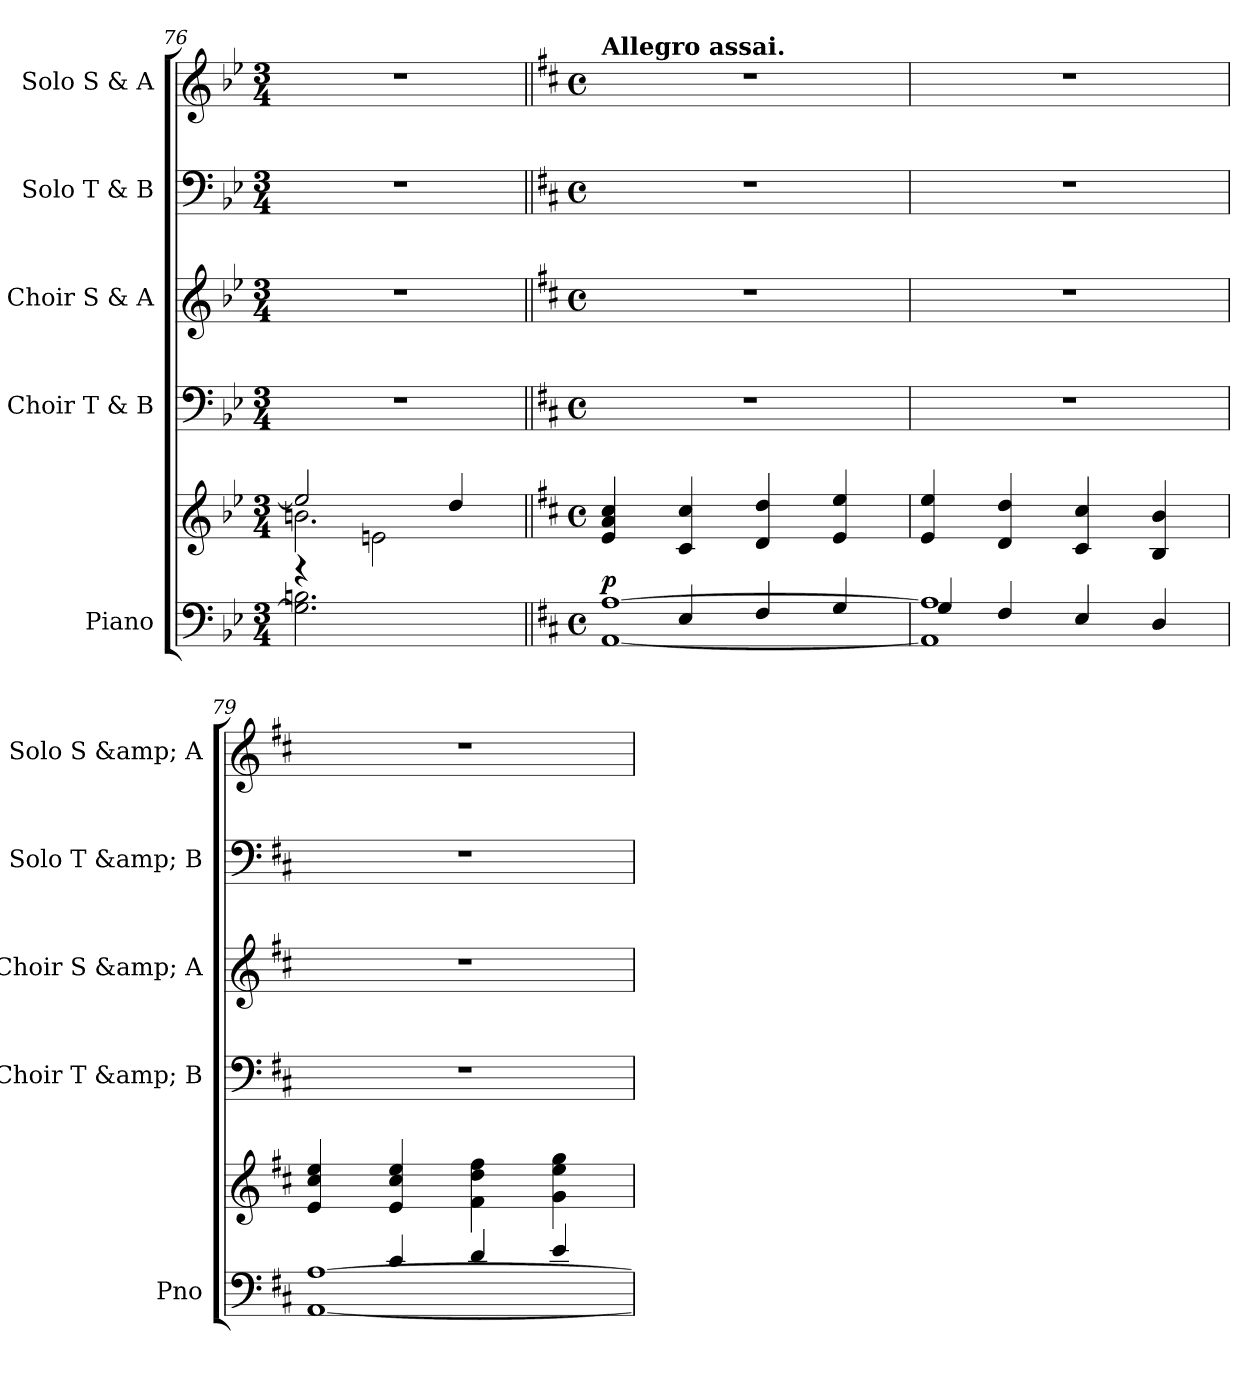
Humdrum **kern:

**kern	**kern	**dynam	**kern	**kern	**kern	**kern
*part5	*part5	*part5	*part4	*part3	*part2	*part1
*staff6	*staff5	*staff5/6	*staff4	*staff3	*staff2	*staff1
*I"Piano	*	*	*I"Choir T &amp; B	*I"Choir S &amp; A	*I"Solo T &amp; B	*I"Solo S &amp; A
*I'Pno	*	*	*I'Choir T &amp; B	*I'Choir S &amp; A	*I'Solo T &amp; B	*I'Solo S &amp; A
*clefF4	*clefG2	*	*clefF4	*clefG2	*clefF4	*clefG2
*k[b-e-]	*k[b-e-]	*	*k[b-e-]	*k[b-e-]	*k[b-e-]	*k[b-e-]
*M3/4	*M3/4	*	*M3/4	*M3/4	*M3/4	*M3/4
=76	=76	=76	=76	=76	=76	=76
*	*^	*	*	*	*	*
*	*	*^	*	*	*	*	*
2.G#\] 2.Bn\	2ee/]	2.bn\	4rF	.	2.r	2.r	2.r	2.r
.	.	.	2en\	.	.	.	.	.
.	4dd/	.	.	.	.	.	.	.
*	*v	*v	*v	*	*	*	*	*
!!LO:PB:g=z
=77||	=77||	=77||	=77||	=77||	=77||	=77||
*k[f#c#]	*k[f#c#]	*	*k[f#c#]	*k[f#c#]	*k[f#c#]	*k[f#c#]
*M4/4	*M4/4	*	*M4/4	*M4/4	*M4/4	*M4/4
*met(c)	*met(c)	*	*met(c)	*met(c)	*met(c)	*met(c)
*^	*	*	*	*	*	*
!	!	!	!	!	!	!	!LO:TX:a:B:t=Allegro assai.
!	!	!	!LO:DY:a=2	!	!	!	!
[1AA [1A	4ryy	4e/ 4a/ 4cc#/	p	1r	1r	1r	1r
.	4E/	4c#/ 4cc#/	.	.	.	.	.
.	4F#/	4d/ 4dd/	.	.	.	.	.
.	4G/	4e/ 4ee/	.	.	.	.	.
=78	=78	=78	=78	=78	=78	=78	=78
1AA] 1A]	4G/	4e/ 4ee/	.	1r	1r	1r	1r
.	4F#/	4d/ 4dd/	.	.	.	.	.
.	4E/	4c#/ 4cc#/	.	.	.	.	.
.	4D/	4B/ 4b/	.	.	.	.	.
=79	=79	=79	=79	=79	=79	=79	=79
4ryy	[1AA [1A	4e/ 4cc#/ 4ee/	.	1r	1r	1r	1r
4c#/	.	4e/ 4cc#/ 4ee/	.	.	.	.	.
4d/	.	4f#\ 4dd\ 4ff#\	.	.	.	.	.
4e/	.	4g\ 4ee\ 4gg\	.	.	.	.	.
*v	*v	*	*	*	*	*	*
=	=	=	=	=	=	=
*-	*-	*-	*-	*-	*-	*-
